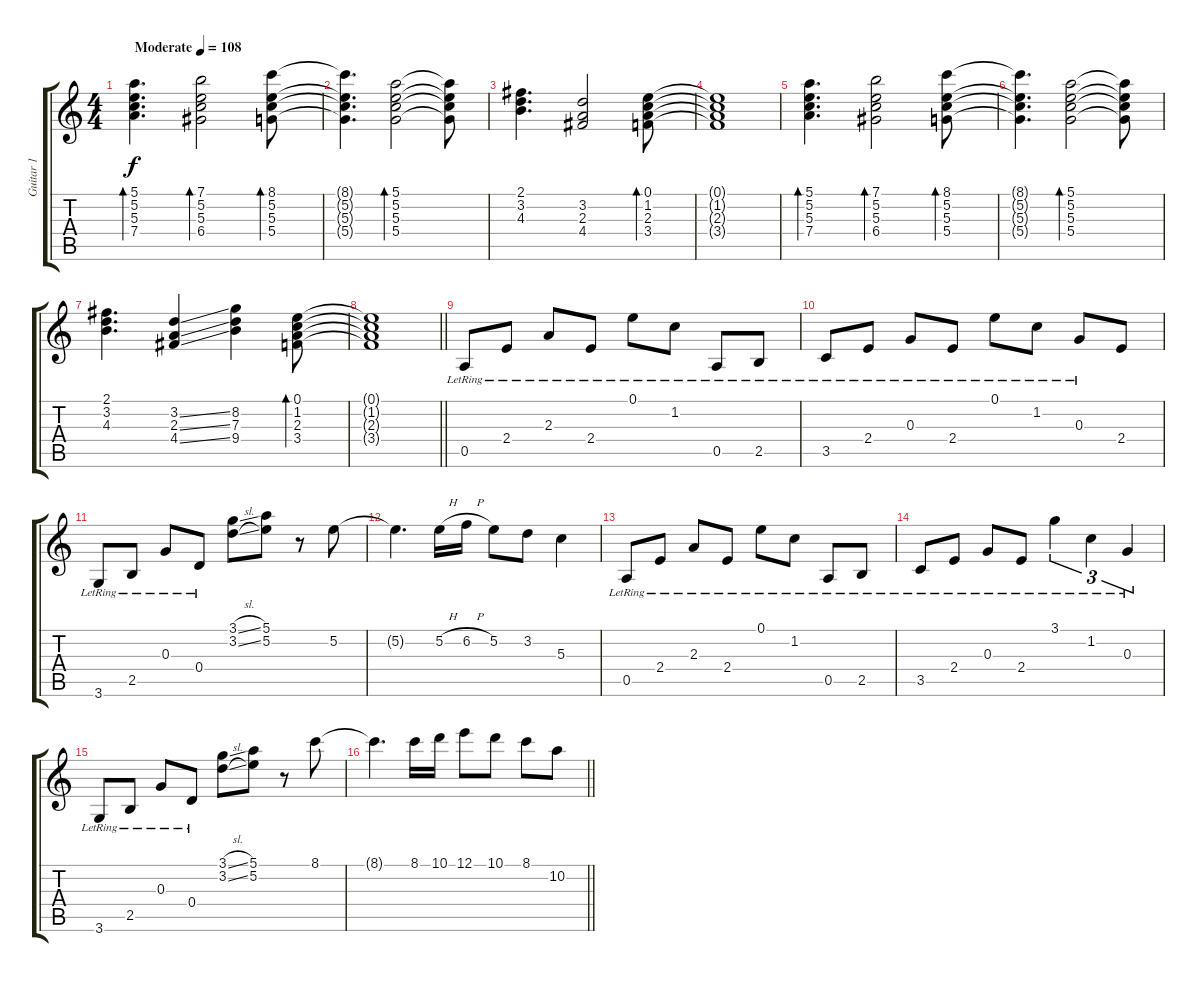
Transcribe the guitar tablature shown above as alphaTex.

\track ("Guitar 1" "Guitar 1") {instrument electricguitarjazz}
\staff {score tabs}
\tuning (E4 B3 G3 D3 A2 E2) {hide}
\ts (4 4)
\section ("" "")
\tempo (108 "Moderate")
\clef g2
\ks c
(5.1 5.2 5.3 7.4).4{d bd 120 dy f instrument electricguitarjazz} (7.1 5.2 5.3 6.4).2{bd 120} (8.1 5.2 5.3 5.4).8{bd 120} |
(8.1{t} 5.2{t} 5.3{t} 5.4{t}).4{d} (5.1 5.2 5.3 5.4).2{bd 120} (5.1{t} 5.2{t} 5.3{t} 5.4{t}).8 |
(2.1 3.2 4.3).4{d} (3.2 2.3 4.4).2 (0.1 1.2 2.3 3.4).8{bd 480} |
(0.1{t} 1.2{t} 2.3{t} 3.4{t}).1 |
(5.1 5.2 5.3 7.4).4{d bd 120} (7.1 5.2 5.3 6.4).2{bd 120} (8.1 5.2 5.3 5.4).8{bd 120} |
(8.1{t} 5.2{t} 5.3{t} 5.4{t}).4{d} (5.1 5.2 5.3 5.4).2{bd 120} (5.1{t} 5.2{t} 5.3{t} 5.4{t}).8 |
(2.1 3.2 4.3).4{d} (3.2{ss} 2.3{ss} 4.4{ss}).4 (8.2 7.3 9.4).4 (0.1 1.2 2.3 3.4).8{bd 480} |
\barLineRight lightlight
(0.1{t} 1.2{t} 2.3{t} 3.4{t}).1 |
\section ("" "")
0.5{lr}.8 2.4{lr}.8 2.3{lr}.8 2.4{lr}.8 0.1{lr}.8 1.2{lr}.8 0.5{lr}.8 2.5{lr}.8 |
3.5{lr}.8 2.4{lr}.8 0.3{lr}.8 2.4{lr}.8 0.1{lr}.8 1.2{lr}.8 0.3{lr}.8 2.4.8 |
3.6{lr}.8 2.5{lr}.8 0.3{lr}.8 0.4{lr}.8 (3.1{sl} 3.2{sl}).8 (5.1 5.2).8 r.8 5.2.8 |
5.2{t}.4{d} 5.2{h}.16 6.2{h}.16 5.2.8 3.2.8 5.3.4 |
0.5{lr}.8 2.4{lr}.8 2.3{lr}.8 2.4{lr}.8 0.1{lr}.8 1.2{lr}.8 0.5{lr}.8 2.5{lr}.8 |
3.5{lr}.8 2.4{lr}.8 0.3{lr}.8 2.4{lr}.8 3.1{lr}.4{tu (3 2)} 1.2{lr}.4{tu (3 2)} 0.3{lr}.4{tu (3 2)} |
3.6{lr}.8 2.5{lr}.8 0.3{lr}.8 0.4{lr}.8 (3.1{sl} 3.2{sl}).8 (5.1 5.2).8 r.8 8.1.8 |
\barLineRight lightlight
8.1{t}.4{d} 8.1.16 10.1.16 12.1.8 10.1.8 8.1.8 10.2.8
